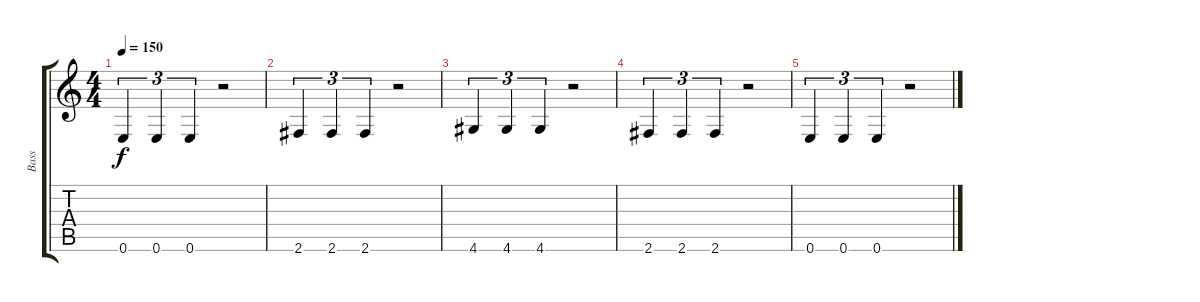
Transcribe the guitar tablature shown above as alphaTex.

\track ("Bass" "Bass") {instrument electricbassfinger}
\staff {score tabs}
\tuning (E4 B3 G3 D3 A2 E2) {hide}
\ts (4 4)
\tempo 150
\clef g2
\ks c
0.6.4{tu (3 2) dy f} 0.6.4{tu (3 2)} 0.6.4{tu (3 2)} r.2 |
2.6.4{tu (3 2)} 2.6.4{tu (3 2)} 2.6.4{tu (3 2)} r.2 |
4.6.4{tu (3 2)} 4.6.4{tu (3 2)} 4.6.4{tu (3 2)} r.2 |
2.6.4{tu (3 2)} 2.6.4{tu (3 2)} 2.6.4{tu (3 2)} r.2 |
0.6.4{tu (3 2)} 0.6.4{tu (3 2)} 0.6.4{tu (3 2)} r.2
